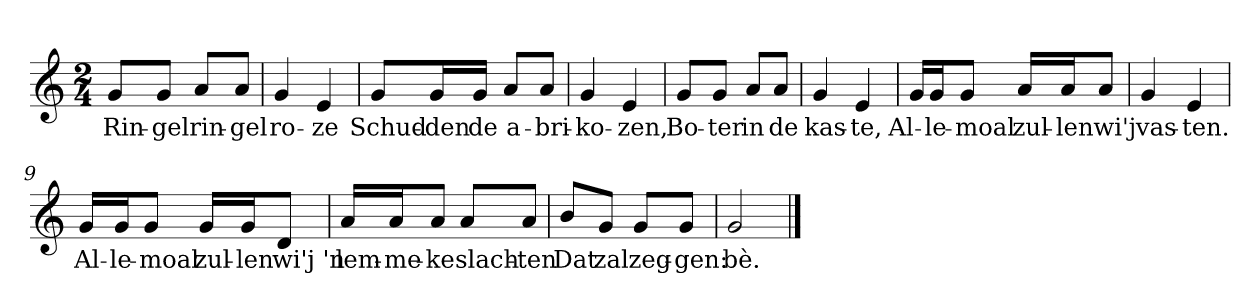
**kern	**text
*part1	*part1
*staff1	*staff1
*clefG2	*
*k[]	*
*C:	*
*M2/4	*
*MM120	*
=1	=1
8g/L	Rin-
8g/J	-gel
8a/L	rin-
8a/J	-gel
=2	=2
4g	ro-
4e	-ze
=3	=3
8g/L	Schud-
16g/L	-den
16g/JJ	de
8a/L	a-
8a/J	-bri-
=4	=4
4g	-ko-
4e	-zen,
=5	=5
8g/L	Bo-
8g/J	-ter
8a/L	in
8a/J	de
=6	=6
4g	kas-
4e	-te,
=7	=7
16g/LL	Al-
16g/J	-le-
8g/J	-moal
16a/LL	zul-
16a/J	-len
8a/J	wi'j
=8	=8
4g	vas-
4e	-ten.
=9	=9
16g/LL	Al-
16g/J	-le-
8g/J	-moal
16g/LL	zul-
16g/J	-len
8d/J	wi'j 'n
=10	=10
16a/LL	lem-
16a/J	-me-
8a/J	-ke
8a/L	slach-
8a/J	-ten
=11	=11
8b/L	Dat
8g/J	zal
8g/L	zeg-
8g/J	-gen:
=12	=12
2g	bè.
==	==
*-	*-
